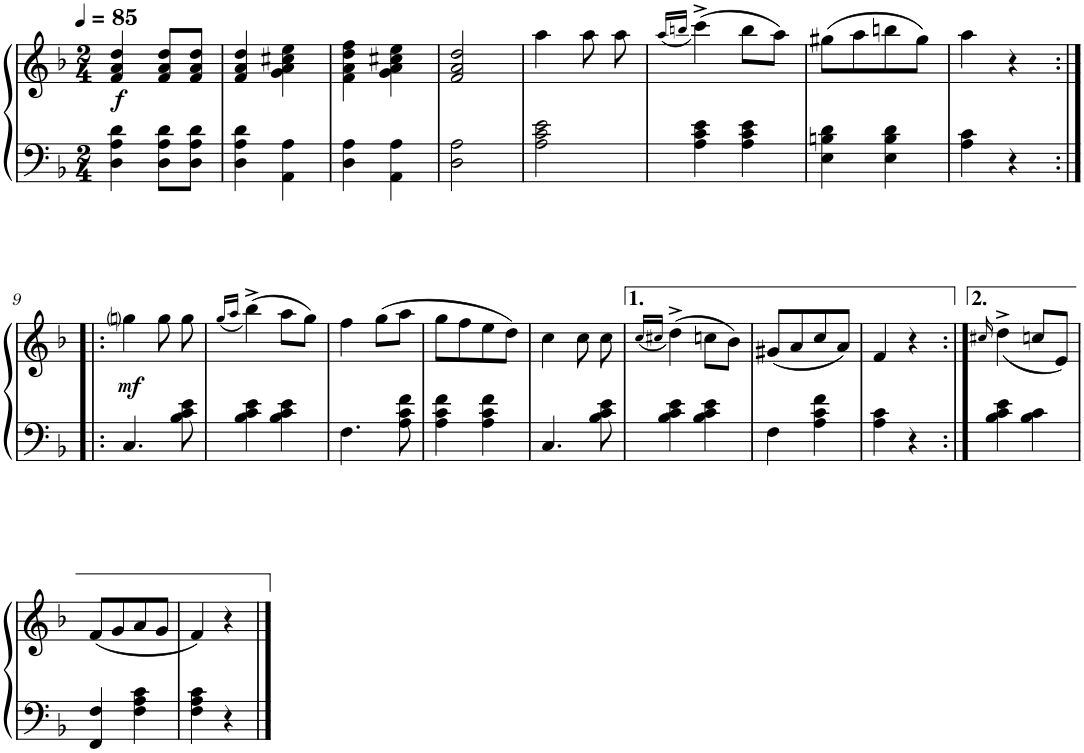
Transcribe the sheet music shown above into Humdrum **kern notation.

**kern	**kern	**dynam
*part1	*part1	*part1
*staff2	*staff1	*staff1/2
*I"Midi_1	*	*
*clefF4	*clefG2	*
*k[b-]	*k[b-]	*
*F:	*F:	*
*M2/4	*M2/4	*
*MM85	*MM85	*
=1	=1	=1
!	!	!LO:DY:b
4D\ 4A\ 4d\	4f/ 4a/ 4dd/	f
8D\ 8A\ 8d\L	8f/ 8a/ 8dd/L	.
8D\ 8A\ 8d\J	8f/ 8a/ 8dd/J	.
=2	=2	=2
4D\ 4A\ 4d\	4f/ 4a/ 4dd/	.
4AA\ 4A\	4g\ 4a\ 4cc#X\ 4ee\	.
=3	=3	=3
4D\ 4A\	4f\ 4a\ 4dd\ 4ff\	.
4AA\ 4A\	4g\ 4a\ 4cc#X\ 4ee\	.
=4	=4	=4
2D\ 2A\	2f/ 2a/ 2dd/	.
=5	=5	=5
2A\ 2c\ 2e\	4aa\	.
.	8aa\	.
.	8aa\	.
=6	=6	=6
.	(<16qaa/LL	.
.	16qbbn/JJ	.
4A\ 4c\ 4e\	(>4ccc^\)	.
4A\ 4c\ 4e\	8bb\L	.
.	8aa\J)	.
=7	=7	=7
4E\ 4Bn\ 4d\	(>8gg#X\L	.
.	8aa\	.
4E\ 4B\ 4d\	8bbn\	.
.	8gg#\J)	.
=8	=8	=8
4A\ 4c\	4aa\	.
4r	4r	.
!!LO:LB:g=z
=9:|!|:	=9:|!|:	=9:|!|:
!	!	!LO:DY:b
4.C/	4ggni\	mf
.	8gg\	.
8B-\ 8c\ 8e\	8gg\	.
=10	=10	=10
.	(<16qgg/LL	.
.	16qaa/JJ	.
4B-\ 4c\ 4e\	(>4bb-^\)	.
4B-\ 4c\ 4e\	8aa\L	.
.	8gg\J)	.
=11	=11	=11
4.F\	4ff\	.
.	(8gg\L	.
8A\ 8c\ 8f\	8aa\J	.
=12	=12	=12
4A\ 4c\ 4f\	8gg\L	.
.	8ff\	.
4A\ 4c\ 4f\	8ee\	.
.	8dd\J)	.
=13	=13	=13
4.C/	4cc\	.
.	8cc\	.
8B-\ 8c\ 8e\	8cc\	.
=14	=14	=14
.	(<16qcc/LL	.
.	16qcc#X/JJ	.
4B-\ 4c\ 4e\	(>4dd^\)	.
4B-\ 4c\ 4e\	8ccn\L	.
.	8b-\J)	.
=15	=15	=15
4F\	(<8g#X/L	.
.	8a/	.
4A\ 4c\ 4f\	8cc/	.
.	8a/J)	.
=16	=16	=16
4A\ 4c\	4f/	.
4r	4r	.
=16X1:|!	=16X1:|!	=16X1:|!
.	16qcc#X/	.
4B-\ 4c\ 4e\	(<4dd^\	.
4B-\ 4c\	8ccn/L	.
.	8e/J)	.
!!LO:LB:g=z
=16X2	=16X2	=16X2
4FF/ 4F/	(<8f/L	.
.	8g/	.
4F\ 4A\ 4c\	8a/	.
.	8g/J	.
=16X3	=16X3	=16X3
4F\ 4A\ 4c\	4f/)	.
4r	4r	.
==	==	==
*-	*-	*-
